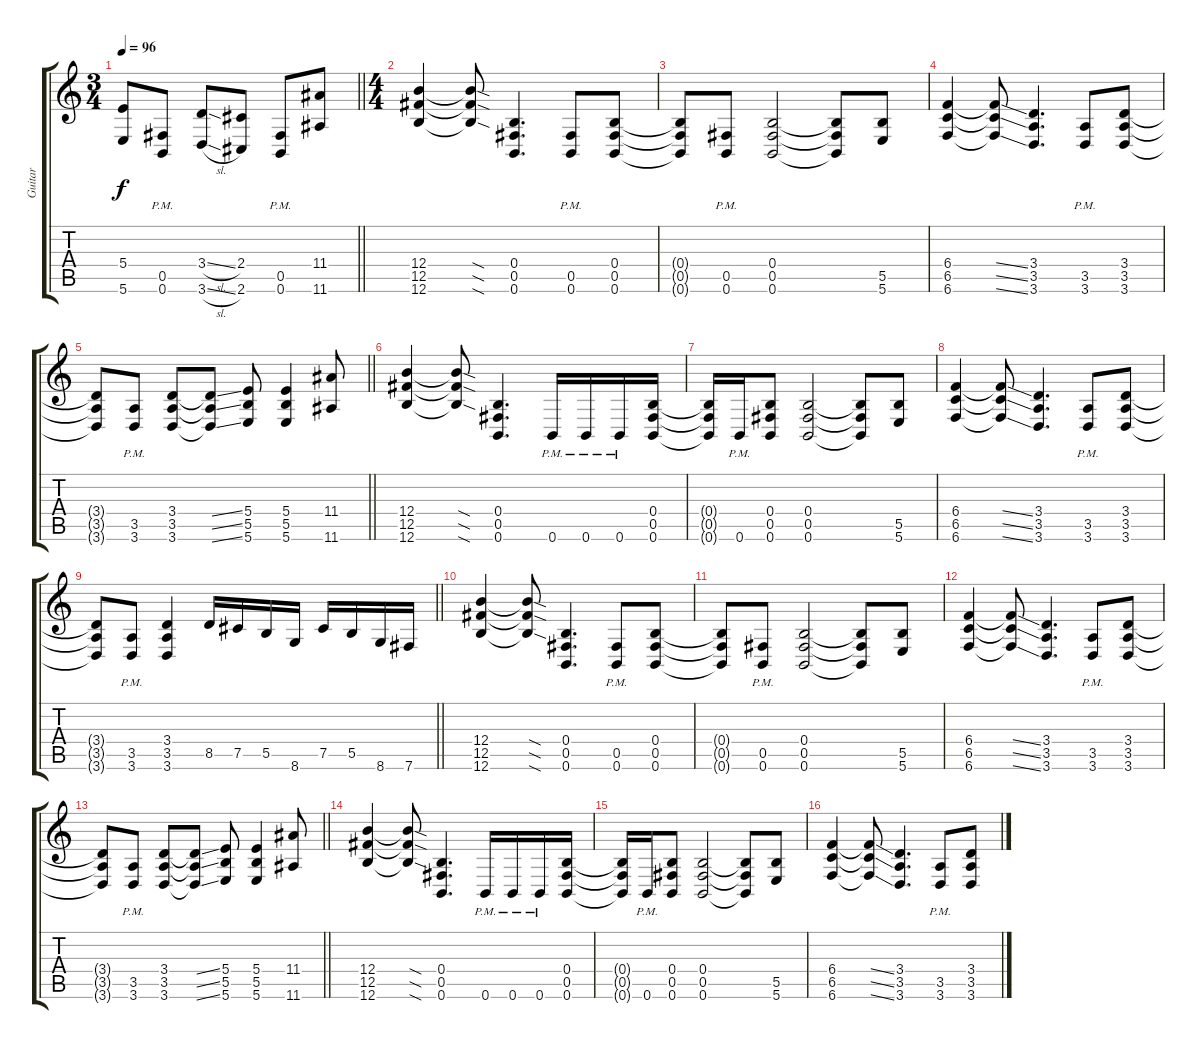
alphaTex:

\track ("Guitar" "Guitar") {instrument distortionguitar}
\staff {score tabs}
\tuning (Db4 Ab3 E3 B2 Gb2 B1) {hide}
\ts (3 4)
\tempo 96
\clef g2
\barLineRight lightlight
\ks c
(5.4 5.6).8{dy f} (0.5{pm} 0.6{pm}).8 (3.4{sl} 3.6{sl}).8 (2.4 2.6).8 (0.5{pm} 0.6{pm}).8 (11.4 11.6).8 |
\ts (4 4)
\section ("" "")
(12.4 12.5 12.6).4 (12.4{sod t} 12.5{sod t} 12.6{sod t}).8 (0.4 0.5 0.6).4{d} (0.5{pm} 0.6{pm}).8 (0.4 0.5 0.6).8 |
(0.4{t} 0.5{t} 0.6{t}).8 (0.5{pm} 0.6{pm}).8 (0.4 0.5 0.6).2 (0.4{t} 0.5{t} 0.6{t}).8 (5.5 5.6).8 |
(6.4 6.5 6.6).4 (6.4{ss t} 6.5{ss t} 6.6{ss t}).8 (3.4 3.5 3.6).4{d} (3.5{pm} 3.6{pm}).8 (3.4 3.5 3.6).8 |
\barLineRight lightlight
(3.4{t} 3.5{t} 3.6{t}).8 (3.5{pm} 3.6{pm}).8 (3.4 3.5 3.6).8 (3.4{ss t} 3.5{ss t} 3.6{ss t}).8 (5.4 5.5 5.6).8 (5.4 5.5 5.6).4 (11.4 11.6).8 |
(12.4 12.5 12.6).4 (12.4{sod t} 12.5{sod t} 12.6{sod t}).8 (0.4 0.5 0.6).4{d} 0.6{pm}.16 0.6{pm}.16 0.6{pm}.16 (0.4 0.5 0.6).16 |
(0.4{t} 0.5{t} 0.6{t}).16 0.6{pm}.16 (0.4 0.5 0.6).8 (0.4 0.5 0.6).2 (0.4{t} 0.5{t} 0.6{t}).8 (5.5 5.6).8 |
(6.4 6.5 6.6).4 (6.4{ss t} 6.5{ss t} 6.6{ss t}).8 (3.4 3.5 3.6).4{d} (3.5{pm} 3.6{pm}).8 (3.4 3.5 3.6).8 |
\barLineRight lightlight
(3.4{t} 3.5{t} 3.6{t}).8 (3.5{pm} 3.6{pm}).8 (3.4 3.5 3.6).4 8.5.16 7.5.16 5.5.16 8.6.16 7.5.16 5.5.16 8.6.16 7.6.16 |
(12.4 12.5 12.6).4 (12.4{sod t} 12.5{sod t} 12.6{sod t}).8 (0.4 0.5 0.6).4{d} (0.5{pm} 0.6{pm}).8 (0.4 0.5 0.6).8 |
(0.4{t} 0.5{t} 0.6{t}).8 (0.5{pm} 0.6{pm}).8 (0.4 0.5 0.6).2 (0.4{t} 0.5{t} 0.6{t}).8 (5.5 5.6).8 |
(6.4 6.5 6.6).4 (6.4{ss t} 6.5{ss t} 6.6{ss t}).8 (3.4 3.5 3.6).4{d} (3.5{pm} 3.6{pm}).8 (3.4 3.5 3.6).8 |
\barLineRight lightlight
(3.4{t} 3.5{t} 3.6{t}).8 (3.5{pm} 3.6{pm}).8 (3.4 3.5 3.6).8 (3.4{ss t} 3.5{ss t} 3.6{ss t}).8 (5.4 5.5 5.6).8 (5.4 5.5 5.6).4 (11.4 11.6).8 |
(12.4 12.5 12.6).4 (12.4{sod t} 12.5{sod t} 12.6{sod t}).8 (0.4 0.5 0.6).4{d} 0.6{pm}.16 0.6{pm}.16 0.6{pm}.16 (0.4 0.5 0.6).16 |
(0.4{t} 0.5{t} 0.6{t}).16 0.6{pm}.16 (0.4 0.5 0.6).8 (0.4 0.5 0.6).2 (0.4{t} 0.5{t} 0.6{t}).8 (5.5 5.6).8 |
(6.4 6.5 6.6).4 (6.4{ss t} 6.5{ss t} 6.6{ss t}).8 (3.4 3.5 3.6).4{d} (3.5{pm} 3.6{pm}).8 (3.4 3.5 3.6).8
